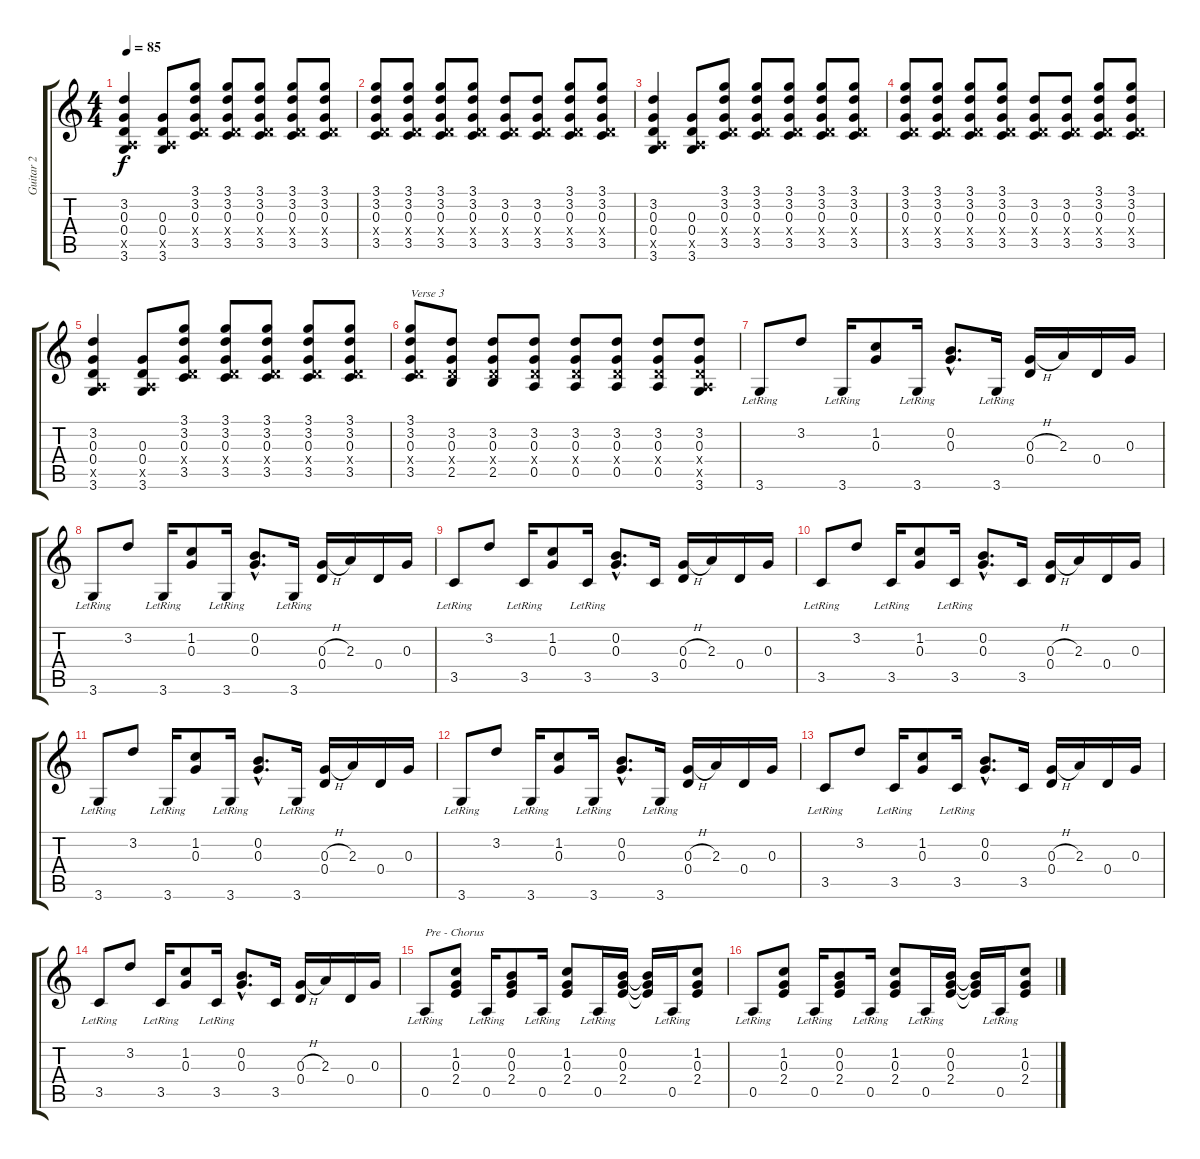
\track ("Guitar 2" "Guitar 2") {instrument distortionguitar}
\staff {score tabs}
\tuning (E4 B3 G3 D3 A2 E2) {hide}
\ts (4 4)
\tempo 85
\clef g2
\ks c
(3.2 0.3 0.4 0.5{x} 3.6).4{dy f} (0.3 0.4 0.5{x} 3.6).8 (3.1 3.2 0.3 0.4{x} 3.5).8 (3.1 3.2 0.3 0.4{x} 3.5).8 (3.1 3.2 0.3 0.4{x} 3.5).8 (3.1 3.2 0.3 0.4{x} 3.5).8 (3.1 3.2 0.3 0.4{x} 3.5).8 |
(3.1 3.2 0.3 0.4{x} 3.5).8 (3.1 3.2 0.3 0.4{x} 3.5).8 (3.1 3.2 0.3 0.4{x} 3.5).8 (3.1 3.2 0.3 0.4{x} 3.5).8 (3.2 0.3 0.4{x} 3.5).8 (3.2 0.3 0.4{x} 3.5).8 (3.1 3.2 0.3 0.4{x} 3.5).8 (3.1 3.2 0.3 0.4{x} 3.5).8 |
(3.2 0.3 0.4 0.5{x} 3.6).4 (0.3 0.4 0.5{x} 3.6).8 (3.1 3.2 0.3 0.4{x} 3.5).8 (3.1 3.2 0.3 0.4{x} 3.5).8 (3.1 3.2 0.3 0.4{x} 3.5).8 (3.1 3.2 0.3 0.4{x} 3.5).8 (3.1 3.2 0.3 0.4{x} 3.5).8 |
(3.1 3.2 0.3 0.4{x} 3.5).8 (3.1 3.2 0.3 0.4{x} 3.5).8 (3.1 3.2 0.3 0.4{x} 3.5).8 (3.1 3.2 0.3 0.4{x} 3.5).8 (3.2 0.3 0.4{x} 3.5).8 (3.2 0.3 0.4{x} 3.5).8 (3.1 3.2 0.3 0.4{x} 3.5).8 (3.1 3.2 0.3 0.4{x} 3.5).8 |
(3.2 0.3 0.4 0.5{x} 3.6).4 (0.3 0.4 0.5{x} 3.6).8 (3.1 3.2 0.3 0.4{x} 3.5).8 (3.1 3.2 0.3 0.4{x} 3.5).8 (3.1 3.2 0.3 0.4{x} 3.5).8 (3.1 3.2 0.3 0.4{x} 3.5).8 (3.1 3.2 0.3 0.4{x} 3.5).8 |
(3.1 3.2 0.3 0.4{x} 3.5).8{txt "Verse 3"} (3.2 0.3 0.4{x} 2.5).8 (3.2 0.3 0.4{x} 2.5).8 (3.2 0.3 0.4{x} 0.5).8 (3.2 0.3 0.4{x} 0.5).8 (3.2 0.3 0.4{x} 0.5).8 (3.2 0.3 0.4{x} 0.5).8 (3.2 0.3 0.4{x} 0.5{x} 3.6).8 |
3.6{lr}.8 3.2.8 3.6{lr}.16 (1.2 0.3).8 3.6{lr}.16 (0.2{hac} 0.3{hac}).8{d} 3.6{lr}.16 (0.3{h} 0.4).16 2.3.16 0.4.16 0.3.16 |
3.6{lr}.8 3.2.8 3.6{lr}.16 (1.2 0.3).8 3.6{lr}.16 (0.2{hac} 0.3{hac}).8{d} 3.6{lr}.16 (0.3{h} 0.4).16 2.3.16 0.4.16 0.3.16 |
3.5{lr}.8 3.2.8 3.5{lr}.16 (1.2 0.3).8 3.5{lr}.16 (0.2{hac} 0.3{hac}).8{d} 3.5.16 (0.3{h} 0.4).16 2.3.16 0.4.16 0.3.16 |
3.5{lr}.8 3.2.8 3.5{lr}.16 (1.2 0.3).8 3.5{lr}.16 (0.2{hac} 0.3{hac}).8{d} 3.5.16 (0.3{h} 0.4).16 2.3.16 0.4.16 0.3.16 |
3.6{lr}.8 3.2.8 3.6{lr}.16 (1.2 0.3).8 3.6{lr}.16 (0.2{hac} 0.3{hac}).8{d} 3.6{lr}.16 (0.3{h} 0.4).16 2.3.16 0.4.16 0.3.16 |
3.6{lr}.8 3.2.8 3.6{lr}.16 (1.2 0.3).8 3.6{lr}.16 (0.2{hac} 0.3{hac}).8{d} 3.6{lr}.16 (0.3{h} 0.4).16 2.3.16 0.4.16 0.3.16 |
3.5{lr}.8 3.2.8 3.5{lr}.16 (1.2 0.3).8 3.5{lr}.16 (0.2{hac} 0.3{hac}).8{d} 3.5.16 (0.3{h} 0.4).16 2.3.16 0.4.16 0.3.16 |
3.5{lr}.8 3.2.8 3.5{lr}.16 (1.2 0.3).8 3.5{lr}.16 (0.2{hac} 0.3{hac}).8{d} 3.5.16 (0.3{h} 0.4).16 2.3.16 0.4.16 0.3.16 |
0.5{lr}.8{txt "Pre - Chorus"} (1.2 0.3 2.4).8 0.5{lr}.16 (0.2 0.3 2.4).8 0.5{lr}.16 (1.2 0.3 2.4).8 0.5{lr}.16 (0.2 0.3 2.4).16 (0.2{t} 0.3{t} 2.4{t}).16 0.5{lr}.16 (1.2 0.3 2.4).8 |
0.5{lr}.8 (1.2 0.3 2.4).8 0.5{lr}.16 (0.2 0.3 2.4).8 0.5{lr}.16 (1.2 0.3 2.4).8 0.5{lr}.16 (0.2 0.3 2.4).16 (0.2{t} 0.3{t} 2.4{t}).16 0.5{lr}.16 (1.2 0.3 2.4).8
